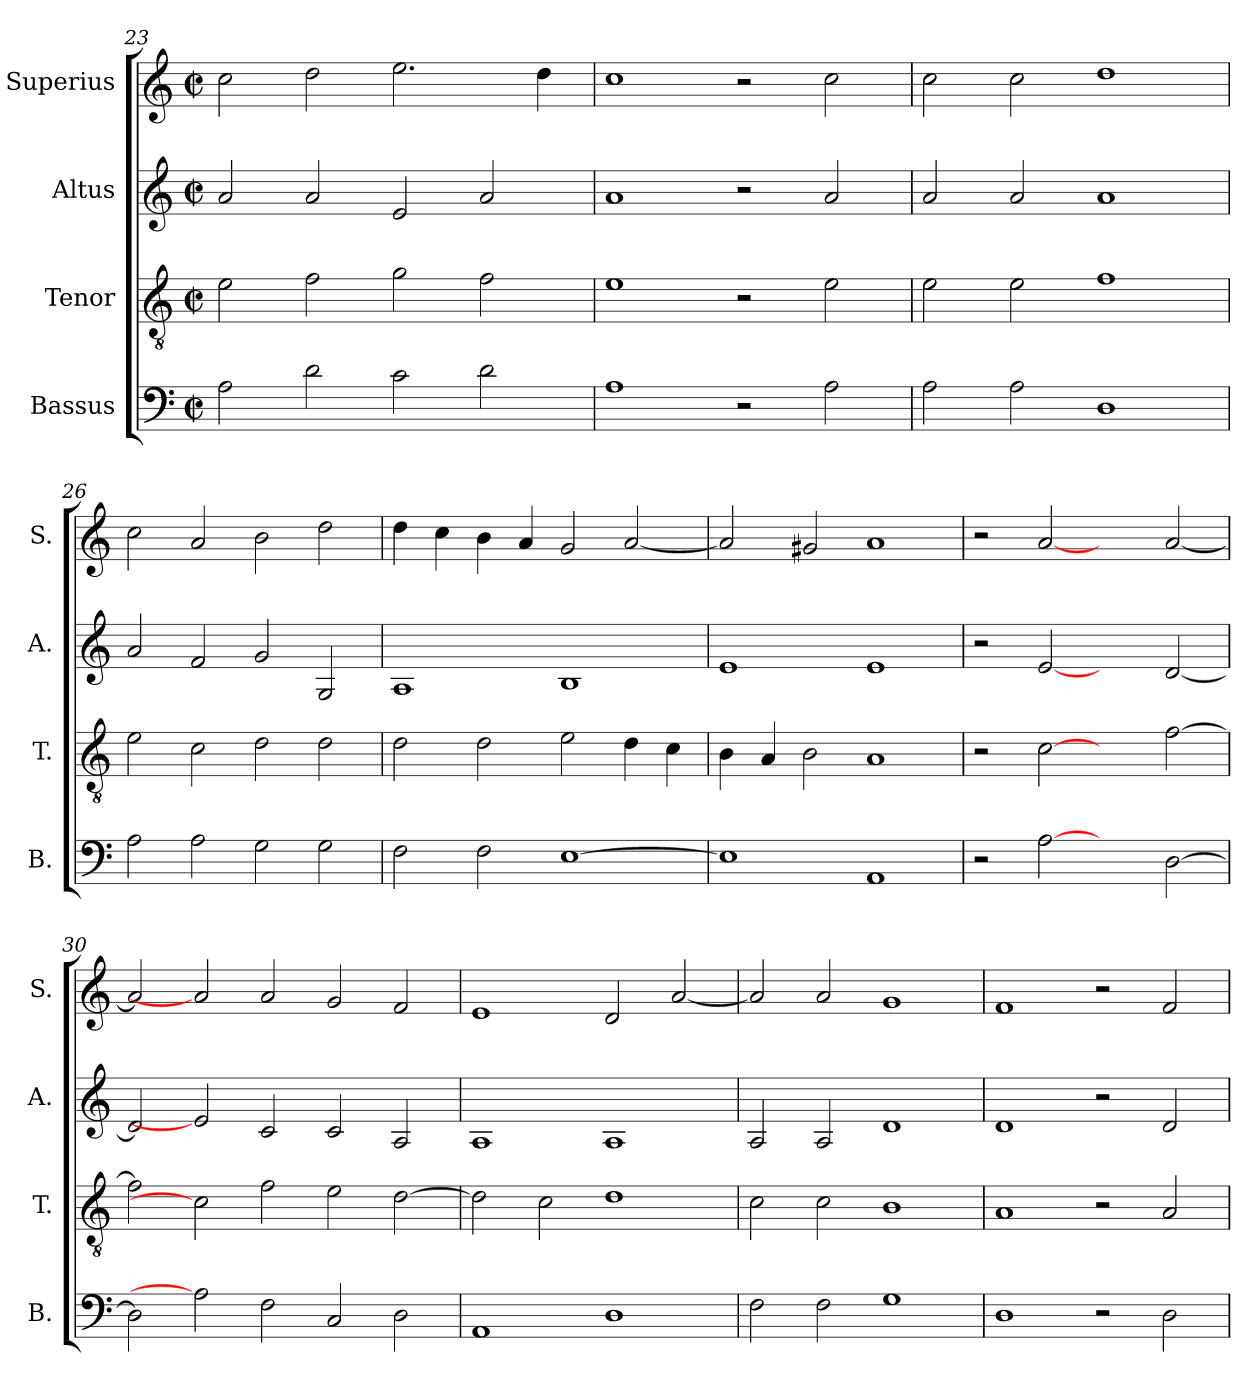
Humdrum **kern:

**kern	**kern	**kern	**kern
*part4	*part3	*part2	*part1
*staff4	*staff3	*staff2	*staff1
*I"Bassus	*I"Tenor	*I"Altus	*I"Superius
*I'B.	*I'T.	*I'A.	*I'S.
!!LO:LB:g=z
*clefF4	*clefGv2	*clefG2	*clefG2
*	*ITrd7c12	*	*
*k[]	*k[]	*k[]	*k[]
*C:	*C:	*C:	*C:
*M2/2	*M2/2	*M2/2	*M2/2
*met(c|)	*met(c|)	*met(c|)	*met(c|)
=23	=23	=23	=23
2Ai\	2Ei\	2ai/	2cci\
2di\	2Fi\	2ai/	2ddi\
2ci\	2Gi\	2ei/	2.eei\
2di\	2Fi\	2ai/	.
.	.	.	4ddi\
=24	=24	=24	=24
1Ai	1Ei	1ai	1cci
2r	2r	2r	2r
2Ai\	2Ei\	2ai/	2cci\
=25	=25	=25	=25
2Ai\	2Ei\	2ai/	2cci\
2Ai\	2Ei\	2ai/	2cci\
1Di	1Fi	1ai	1ddi
=26	=26	=26	=26
2Ai\	2Ei\	2ai/	2cci\
2Ai\	2Ci\	2fi/	2ai/
2Gi\	2Di\	2gi/	2bi\
2Gi\	2Di\	2Gi/	2ddi\
!!LO:PB:g=z
=27	=27	=27	=27
2Fi\	2Di\	1Ai	4ddi\
.	.	.	4cci\
2Fi\	2Di\	.	4bi\
.	.	.	4ai/
[>1Ei	2Ei\	1Bi	2gi/
.	4Di\	.	[<2ai/
.	4Ci\	.	.
=28	=28	=28	=28
1Ei]	4BBi\	1ei	2ai/]
.	4AAi/	.	.
.	2BBi\	.	2g#Xi/
1AAi	1AAi	1ei	1ai
=29	=29	=29	=29
2r	2r	2r	2r
[2Ai	[2Ci	[2ei	[2ai
2ryy	2ryy	2ryy	2ryy
[>2Di\	[>2Fi\	[<2di/	[<2ai/
=30	=30	=30	=30
2Di\]	2Fi\]	2di/]	2ai/]
2Ai]	2Ci]	2ei]	2ai]
2Fi\	2Fi\	2ci/	2ai/
2Ci/	2Ei\	2ci/	2gi/
2Di\	[>2Di\	2Ai/	2fi/
!!LO:LB:g=z
=31	=31	=31	=31
1AAi	2Di\]	1Ai	1ei
.	2Ci\	.	.
1Di	1Di	1Ai	2di/
.	.	.	[<2ai/
=32	=32	=32	=32
2Fi\	2Ci\	2Ai/	2ai/]
2Fi\	2Ci\	2Ai/	2ai/
1Gi	1BBi	1di	1gi
=33	=33	=33	=33
1Di	1AAi	1di	1fi
2r	2r	2r	2r
2Di\	2AAi/	2di/	2fi/
=	=	=	=
*-	*-	*-	*-
